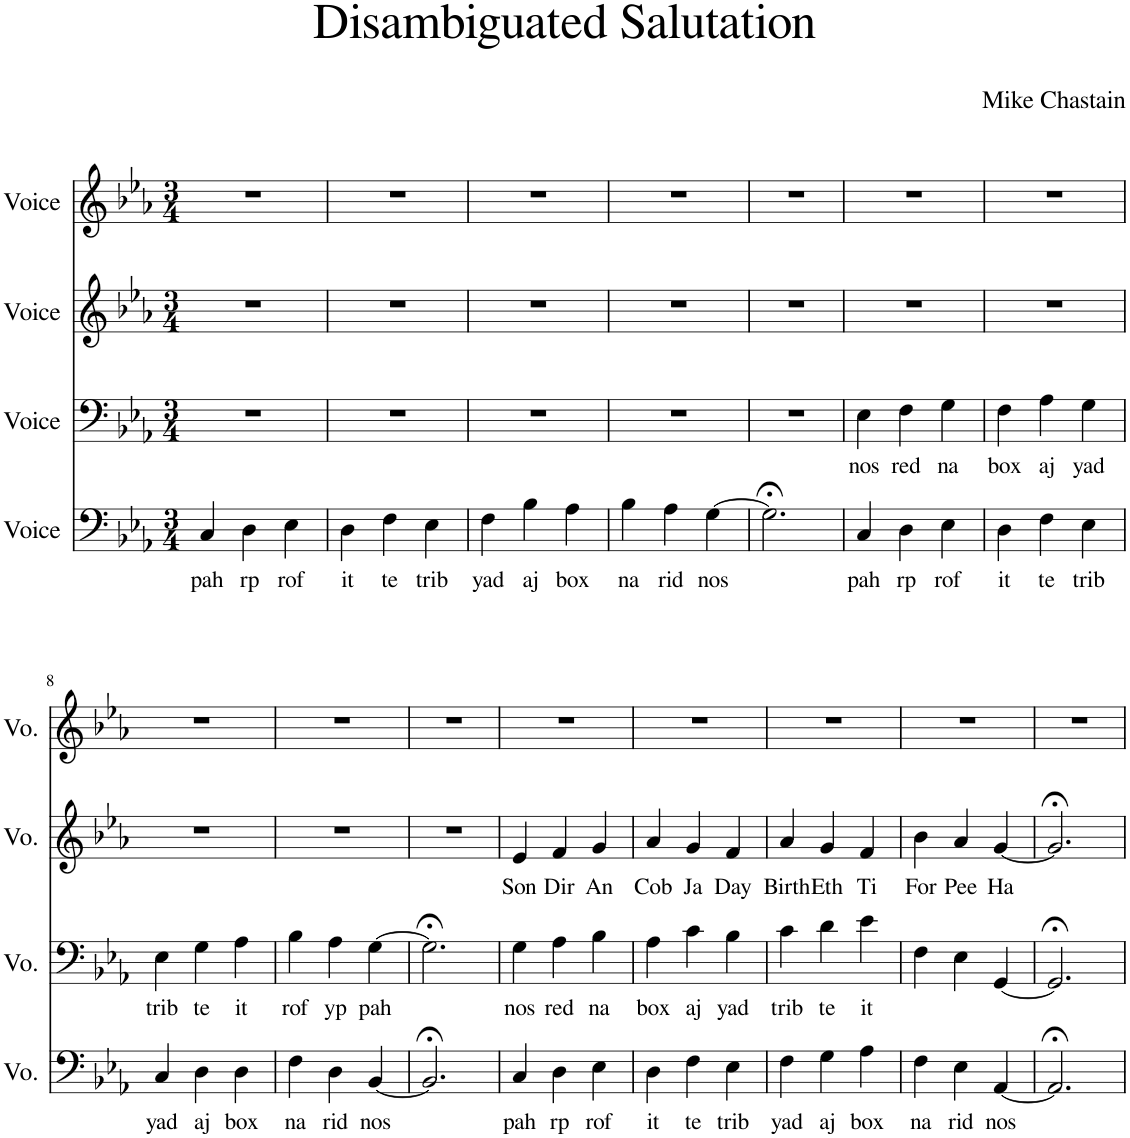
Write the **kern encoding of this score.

**kern	**text	**kern	**text	**kern	**text	**kern
*part4	*part4	*part3	*part3	*part2	*part2	*part1
*staff4	*staff4	*staff3	*staff3	*staff2	*staff2	*staff1
*I"Voice	*	*I"Voice	*	*I"Voice	*	*I"Voice
*I'Vo.	*	*I'Vo.	*	*I'Vo.	*	*I'Vo.
*clefF4	*	*clefF4	*	*clefG2	*	*clefG2
*k[b-e-a-]	*	*k[b-e-a-]	*	*k[b-e-a-]	*	*k[b-e-a-]
*M3/4	*	*M3/4	*	*M3/4	*	*M3/4
=1	=1	=1	=1	=1	=1	=1
!	!LO:LY:b	!	!	!	!	!
4C/	pah	2.r	.	2.r	.	2.r
!	!LO:LY:b	!	!	!	!	!
4D\	rp	.	.	.	.	.
!	!LO:LY:b	!	!	!	!	!
4E-\	rof	.	.	.	.	.
=2	=2	=2	=2	=2	=2	=2
!	!LO:LY:b	!	!	!	!	!
4D\	it	2.r	.	2.r	.	2.r
!	!LO:LY:b	!	!	!	!	!
4F\	te	.	.	.	.	.
!	!LO:LY:b	!	!	!	!	!
4E-\	trib	.	.	.	.	.
=3	=3	=3	=3	=3	=3	=3
!	!LO:LY:b	!	!	!	!	!
4F\	yad	2.r	.	2.r	.	2.r
!	!LO:LY:b	!	!	!	!	!
4B-\	aj	.	.	.	.	.
!	!LO:LY:b	!	!	!	!	!
4A-\	box	.	.	.	.	.
=4	=4	=4	=4	=4	=4	=4
!	!LO:LY:b	!	!	!	!	!
4B-\	na	2.r	.	2.r	.	2.r
!	!LO:LY:b	!	!	!	!	!
4A-\	rid	.	.	.	.	.
!	!LO:LY:b	!	!	!	!	!
[4G\	nos	.	.	.	.	.
=5	=5	=5	=5	=5	=5	=5
2.G;<\]	.	2.r	.	2.r	.	2.r
=6	=6	=6	=6	=6	=6	=6
!	!LO:LY:b	!	!LO:LY:b	!	!	!
4C/	pah	4E-\	nos	2.r	.	2.r
!	!LO:LY:b	!	!LO:LY:b	!	!	!
4D\	rp	4F\	red	.	.	.
!	!LO:LY:b	!	!LO:LY:b	!	!	!
4E-\	rof	4G\	na	.	.	.
=7	=7	=7	=7	=7	=7	=7
!	!LO:LY:b	!	!LO:LY:b	!	!	!
4D\	it	4F\	box	2.r	.	2.r
!	!LO:LY:b	!	!LO:LY:b	!	!	!
4F\	te	4A-\	aj	.	.	.
!	!LO:LY:b	!	!LO:LY:b	!	!	!
4E-\	trib	4G\	yad	.	.	.
!!LO:LB:g=z
=8	=8	=8	=8	=8	=8	=8
!	!LO:LY:b	!	!LO:LY:b	!	!	!
4C/	yad	4E-\	trib	2.r	.	2.r
!	!LO:LY:b	!	!LO:LY:b	!	!	!
4D\	aj	4G\	te	.	.	.
!	!LO:LY:b	!	!LO:LY:b	!	!	!
4D\	box	4A-\	it	.	.	.
=9	=9	=9	=9	=9	=9	=9
!	!LO:LY:b	!	!LO:LY:b	!	!	!
4F\	na	4B-\	rof	2.r	.	2.r
!	!LO:LY:b	!	!LO:LY:b	!	!	!
4D\	rid	4A-\	yp	.	.	.
!	!LO:LY:b	!	!LO:LY:b	!	!	!
[4BB-/	nos	[4G\	pah	.	.	.
=10	=10	=10	=10	=10	=10	=10
2.BB-;</]	.	2.G;<\]	.	2.r	.	2.r
=11	=11	=11	=11	=11	=11	=11
!	!LO:LY:b	!	!LO:LY:b	!	!LO:LY:b	!
4C/	pah	4G\	nos	4e-/	Son	2.r
!	!LO:LY:b	!	!LO:LY:b	!	!LO:LY:b	!
4D\	rp	4A-\	red	4f/	Dir	.
!	!LO:LY:b	!	!LO:LY:b	!	!LO:LY:b	!
4E-\	rof	4B-\	na	4g/	An	.
=12	=12	=12	=12	=12	=12	=12
!	!LO:LY:b	!	!LO:LY:b	!	!LO:LY:b	!
4D\	it	4A-\	box	4a-/	Cob	2.r
!	!LO:LY:b	!	!LO:LY:b	!	!LO:LY:b	!
4F\	te	4c\	aj	4g/	Ja	.
!	!LO:LY:b	!	!LO:LY:b	!	!LO:LY:b	!
4E-\	trib	4B-\	yad	4f/	Day	.
=13	=13	=13	=13	=13	=13	=13
!	!LO:LY:b	!	!LO:LY:b	!	!LO:LY:b	!
4F\	yad	4c\	trib	4a-/	Birth	2.r
!	!LO:LY:b	!	!LO:LY:b	!	!LO:LY:b	!
4G\	aj	4d\	te	4g/	Eth	.
!	!LO:LY:b	!	!LO:LY:b	!	!LO:LY:b	!
4A-\	box	4e-\	it	4f/	Ti	.
=14	=14	=14	=14	=14	=14	=14
!	!LO:LY:b	!	!	!	!LO:LY:b	!
4F\	na	4F\	.	4b-\	For	2.r
!	!LO:LY:b	!	!	!	!LO:LY:b	!
4E-\	rid	4E-\	.	4a-/	Pee	.
!	!LO:LY:b	!	!	!	!LO:LY:b	!
[4AA-/	nos	[4GG/	.	[4g/	Ha	.
=15	=15	=15	=15	=15	=15	=15
2.AA-;</]	.	2.GG;</]	.	2.g;</]	.	2.r
=	=	=	=	=	=	=
*-	*-	*-	*-	*-	*-	*-
